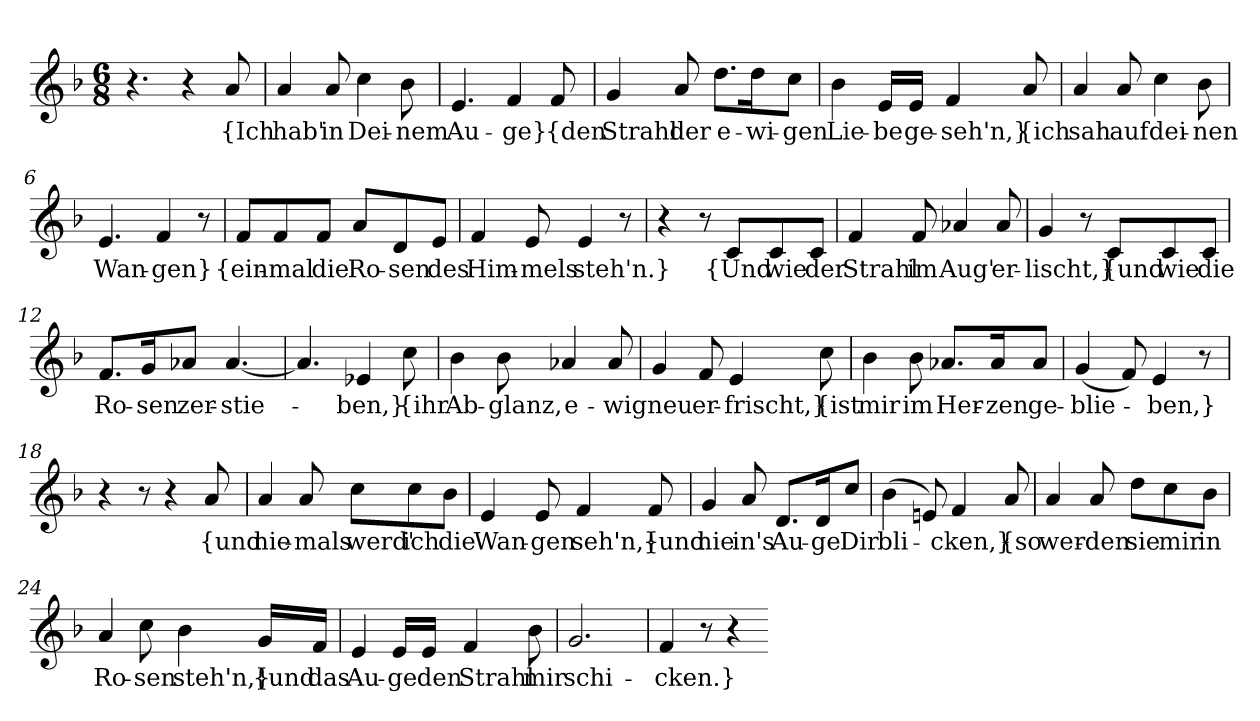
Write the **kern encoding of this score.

**kern	**text
*part1	*part1
*staff1	*staff1
*clefG2	*
*k[b-]	*
*M6/8	*
=	=
4.r	.
4r	.
8a	{Ich
=1	=1
4a	hab'
8a	in
4cc	Dei-
8b-	-nem
=2	=2
4.e	Au-
4f	-ge}
8f	{den
=3	=3
4g	Strahl
8a	der
8.dd\L	e-
16dd\K	-wi-
8cc\J	-gen
=4	=4
4b-	Lie-
16e/LL	-be
16e/JJ	ge-
4f	-seh'n,}
8a	{ich
=5	=5
4a	sah
8a	auf
4cc	dei-
8b-	-nen
=6	=6
4.e	Wan-
4f	-gen}
8r	.
=7	=7
8f/L	{ein-
8f/	-mal
8f/J	die
8a/L	Ro-
8d/	-sen
8e/J	des
=8	=8
4f	Him-
8e	-mels
4e	steh'n.}
8r	.
=9	=9
4r	.
8r	.
8c/L	{Und
8c/	wie
8c/J	der
=10	=10
4f	Strahl
8f	im
4a-X	Aug'
8a-	er-
=11	=11
4g	-lischt,}
8r	.
8c/L	{und
8c/	wie
8c/J	die
=12	=12
8.f/L	Ro-
16g/K	-sen
8a-X/J	zer-
[4.a-	-stie-
=13	=13
4.a-]	.
4e-X	-ben,}
8cc	{ihr
=14	=14
4b-	Ab-
8b-	-glanz,
4a-X	e-
8a-	-wig
=15	=15
4g	neu
8f	er-
4e	-frischt,}
8cc	{ist
=16	=16
4b-	mir
8b-	im
8.a-X/L	Her-
16a-/K	-zen
8a-/J	ge-
=17	=17
(4g	-blie-
8f)	.
4e	-ben,}
8r	.
=18	=18
4r	.
8r	.
4r	.
8a	{und
=19	=19
4a	nie-
8a	-mals
8cc\L	werd'
8cc\	ich
8b-\J	die
=20	=20
4e	Wan-
8e	-gen
4f	seh'n,}
8f	{und
=21	=21
4g	nie
8a	in's
8.d/L	Au-
16d/K	-ge
8cc/J	Dir
=22	=22
(4b-	bli-
8en)	.
4f	-cken,}
8a	{so
=23	=23
4a	wer-
8a	-den
8dd\L	sie
8cc\	mir
8b-\J	in
=24	=24
4a	Ro-
8cc	-sen
4b-	steh'n,}
16g/LL	{und
16f/JJ	das
=25	=25
4e	Au-
16e/LL	-ge
16e/JJ	den
4f	Strahl
8b-	mir
=26	=26
2.g	schi-
=27	=27
4f	-cken.}
8r	.
4r	.
=-	=-
*-	*-
